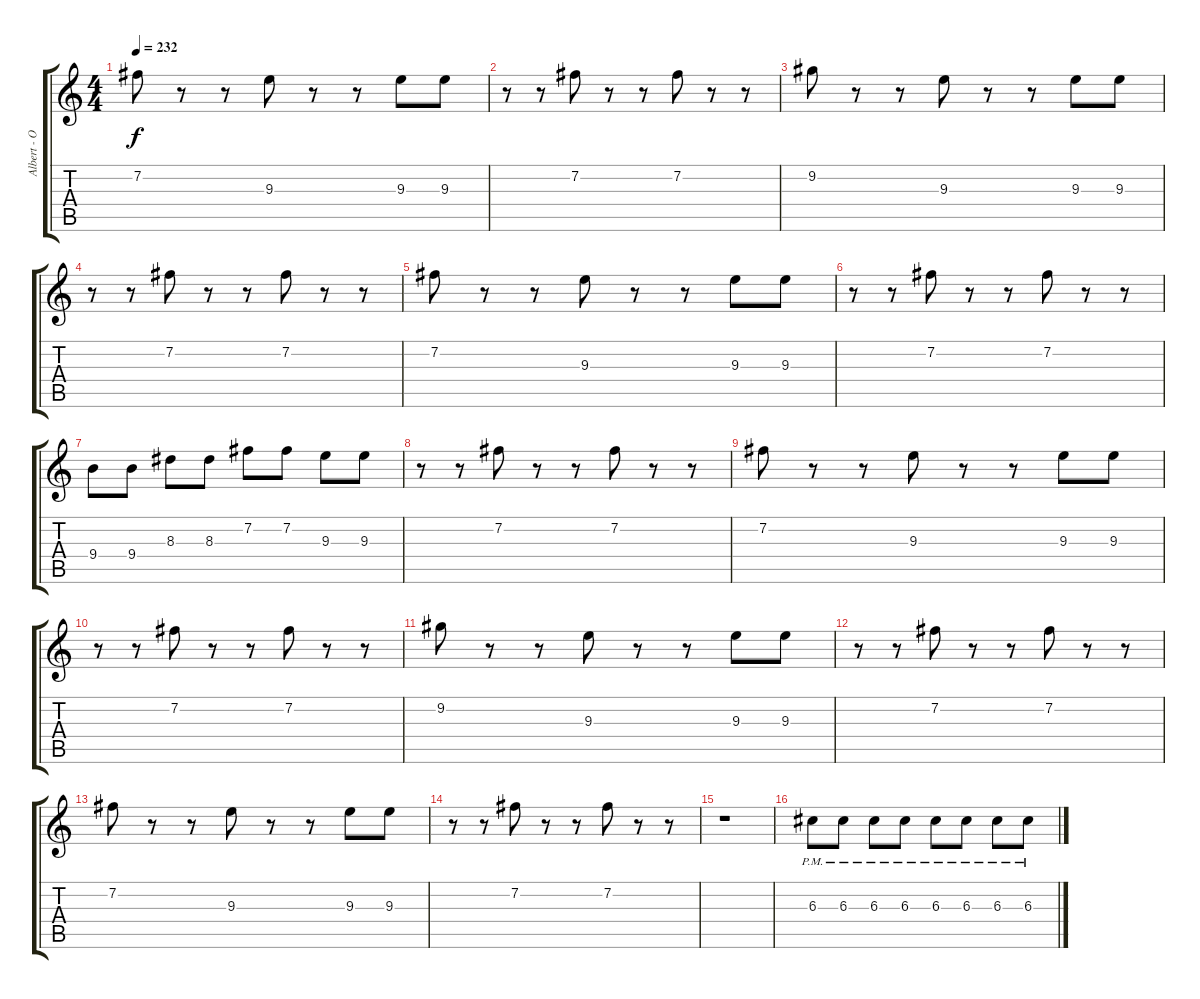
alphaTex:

\track ("Albert - Overdrive" "Albert - O") {instrument overdrivenguitar}
\staff {score tabs}
\tuning (E4 B3 G3 D3 A2 E2) {hide}
\ts (4 4)
\tempo 232
\clef g2
\ks c
7.2.8{dy f} r.8 r.8 9.3.8 r.8 r.8 9.3.8 9.3.8 |
r.8 r.8 7.2.8 r.8 r.8 7.2.8 r.8 r.8 |
9.2.8 r.8 r.8 9.3.8 r.8 r.8 9.3.8 9.3.8 |
r.8 r.8 7.2.8 r.8 r.8 7.2.8 r.8 r.8 |
7.2.8 r.8 r.8 9.3.8 r.8 r.8 9.3.8 9.3.8 |
r.8 r.8 7.2.8 r.8 r.8 7.2.8 r.8 r.8 |
9.4.8 9.4.8 8.3.8 8.3.8 7.2.8 7.2.8 9.3.8 9.3.8 |
r.8 r.8 7.2.8 r.8 r.8 7.2.8 r.8 r.8 |
7.2.8 r.8 r.8 9.3.8 r.8 r.8 9.3.8 9.3.8 |
r.8 r.8 7.2.8 r.8 r.8 7.2.8 r.8 r.8 |
9.2.8 r.8 r.8 9.3.8 r.8 r.8 9.3.8 9.3.8 |
r.8 r.8 7.2.8 r.8 r.8 7.2.8 r.8 r.8 |
7.2.8 r.8 r.8 9.3.8 r.8 r.8 9.3.8 9.3.8 |
r.8 r.8 7.2.8 r.8 r.8 7.2.8 r.8 r.8 |
r.1 |
6.3{pm}.8 6.3{pm}.8 6.3{pm}.8 6.3{pm}.8 6.3{pm}.8 6.3{pm}.8 6.3{pm}.8 6.3{pm}.8
